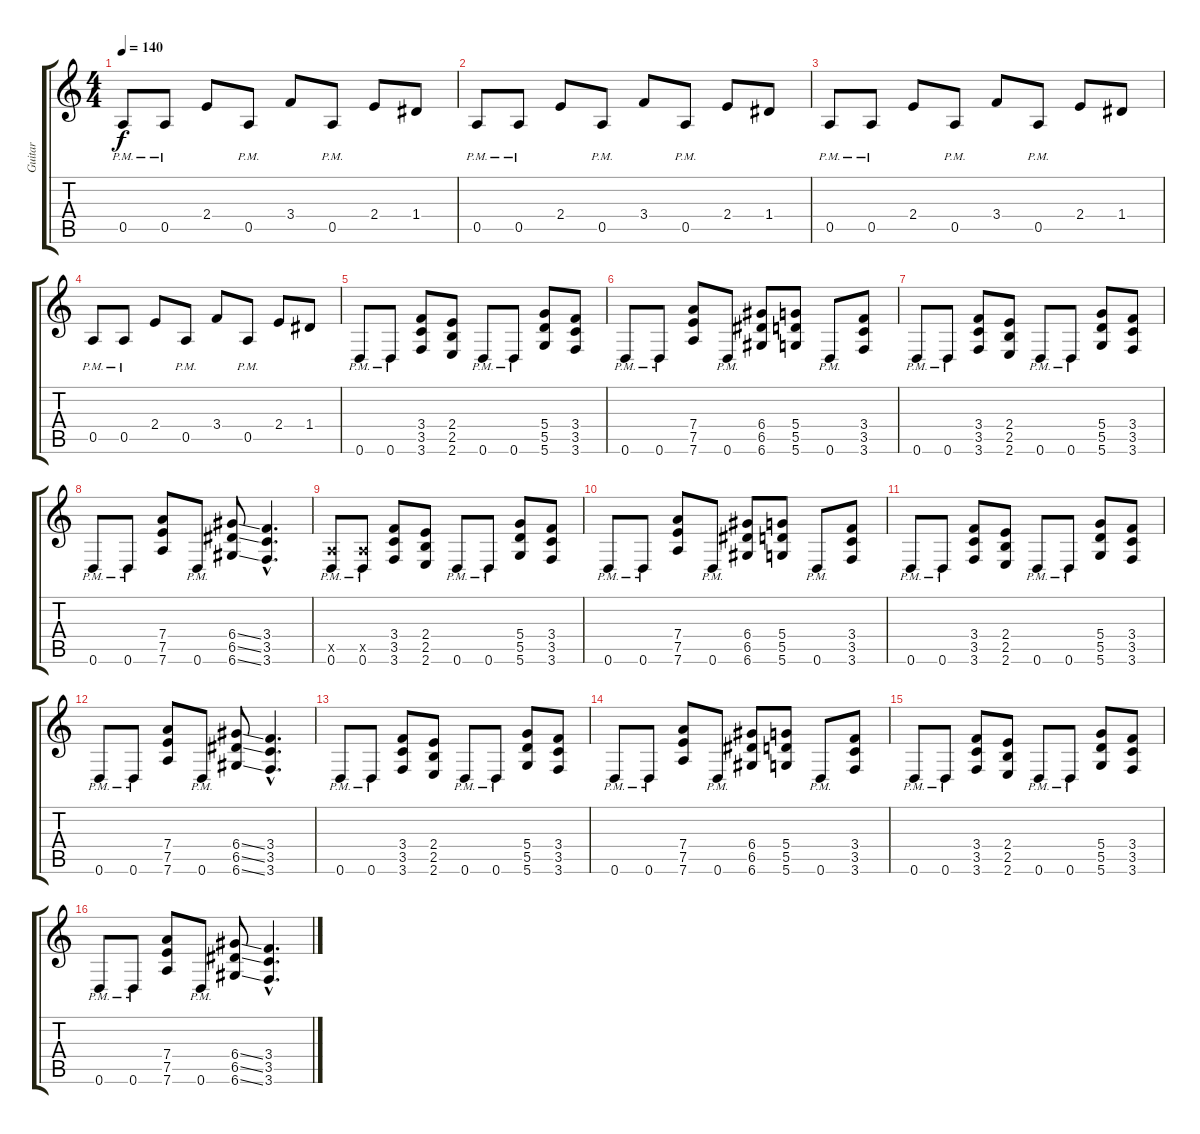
\track ("Guitar" "Guitar") {instrument distortionguitar}
\staff {score tabs}
\tuning (E4 B3 G3 D3 A2 D2) {hide}
\ts (4 4)
\tempo 140
\clef g2
\ks c
0.5{pm}.8{dy f} 0.5{pm}.8 2.4.8 0.5{pm}.8 3.4.8 0.5{pm}.8 2.4.8 1.4.8 |
0.5{pm}.8 0.5{pm}.8 2.4.8 0.5{pm}.8 3.4.8 0.5{pm}.8 2.4.8 1.4.8 |
0.5{pm}.8 0.5{pm}.8 2.4.8 0.5{pm}.8 3.4.8 0.5{pm}.8 2.4.8 1.4.8 |
0.5{pm}.8 0.5{pm}.8 2.4.8 0.5{pm}.8 3.4.8 0.5{pm}.8 2.4.8 1.4.8 |
0.6{pm}.8 0.6{pm}.8 (3.4 3.5 3.6).8 (2.4 2.5 2.6).8 0.6{pm}.8 0.6{pm}.8 (5.4 5.5 5.6).8 (3.4 3.5 3.6).8 |
0.6{pm}.8 0.6{pm}.8 (7.4 7.5 7.6).8 0.6{pm}.8 (6.4 6.5 6.6).8 (5.4 5.5 5.6).8 0.6{pm}.8 (3.4 3.5 3.6).8 |
0.6{pm}.8 0.6{pm}.8 (3.4 3.5 3.6).8 (2.4 2.5 2.6).8 0.6{pm}.8 0.6{pm}.8 (5.4 5.5 5.6).8 (3.4 3.5 3.6).8 |
0.6{pm}.8 0.6{pm}.8 (7.4 7.5 7.6).8 0.6{pm}.8 (6.4{ss} 6.5{ss} 6.6{ss}).8 (3.4{hac} 3.5{hac} 3.6{hac}).4{d} |
(0.5{x} 0.6{pm}).8 (0.5{x} 0.6{pm}).8 (3.4 3.5 3.6).8 (2.4 2.5 2.6).8 0.6{pm}.8 0.6{pm}.8 (5.4 5.5 5.6).8 (3.4 3.5 3.6).8 |
0.6{pm}.8 0.6{pm}.8 (7.4 7.5 7.6).8 0.6{pm}.8 (6.4 6.5 6.6).8 (5.4 5.5 5.6).8 0.6{pm}.8 (3.4 3.5 3.6).8 |
0.6{pm}.8 0.6{pm}.8 (3.4 3.5 3.6).8 (2.4 2.5 2.6).8 0.6{pm}.8 0.6{pm}.8 (5.4 5.5 5.6).8 (3.4 3.5 3.6).8 |
0.6{pm}.8 0.6{pm}.8 (7.4 7.5 7.6).8 0.6{pm}.8 (6.4{ss} 6.5{ss} 6.6{ss}).8 (3.4{hac} 3.5{hac} 3.6{hac}).4{d} |
0.6{pm}.8 0.6{pm}.8 (3.4 3.5 3.6).8 (2.4 2.5 2.6).8 0.6{pm}.8 0.6{pm}.8 (5.4 5.5 5.6).8 (3.4 3.5 3.6).8 |
0.6{pm}.8 0.6{pm}.8 (7.4 7.5 7.6).8 0.6{pm}.8 (6.4 6.5 6.6).8 (5.4 5.5 5.6).8 0.6{pm}.8 (3.4 3.5 3.6).8 |
0.6{pm}.8 0.6{pm}.8 (3.4 3.5 3.6).8 (2.4 2.5 2.6).8 0.6{pm}.8 0.6{pm}.8 (5.4 5.5 5.6).8 (3.4 3.5 3.6).8 |
0.6{pm}.8 0.6{pm}.8 (7.4 7.5 7.6).8 0.6{pm}.8 (6.4{ss} 6.5{ss} 6.6{ss}).8 (3.4{hac} 3.5{hac} 3.6{hac}).4{d}
